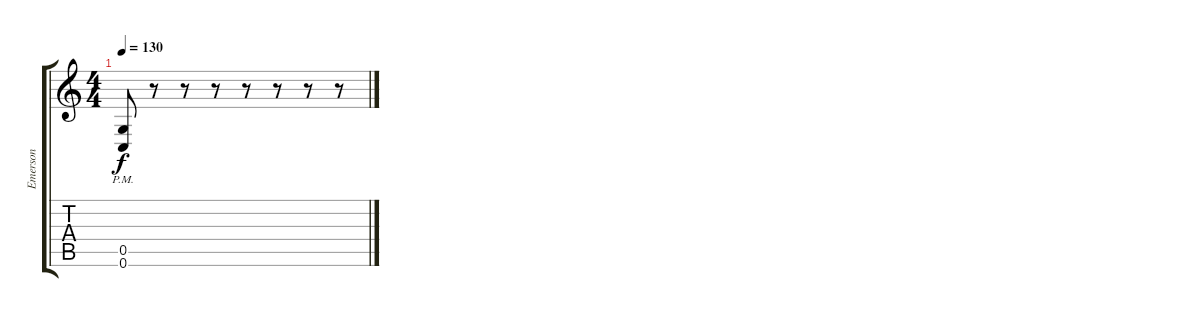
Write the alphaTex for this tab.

\track ("Emerson" "Emerson") {instrument distortionguitar}
\staff {score tabs}
\tuning (D4 A3 F3 C3 G2 C2) {hide}
\ts (4 4)
\tempo 130
\clef g2
\ks c
(0.5{pm} 0.6{pm}).8{dy f} r.8 r.8 r.8 r.8 r.8 r.8 r.8
